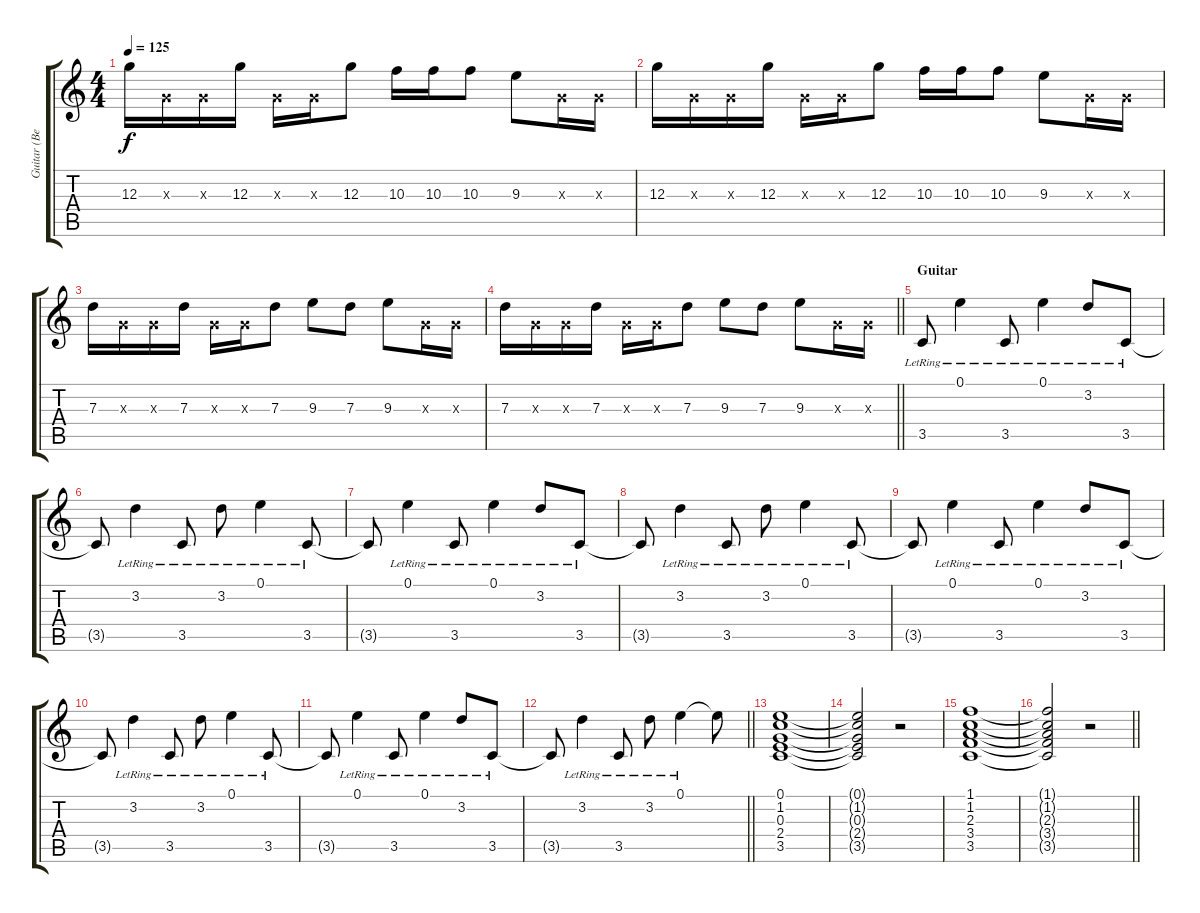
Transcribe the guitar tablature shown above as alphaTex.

\track ("Guitar (Bernard Sumner)" "Guitar (Be") {instrument electricguitarclean}
\staff {score tabs}
\tuning (E4 B3 G3 D3 A2 E2) {hide}
\ts (4 4)
\tempo 125
\clef g2
\ks c
12.3.16{dy f} 0.3{x}.16 0.3{x}.16 12.3.16 0.3{x}.16 0.3{x}.16 12.3.8 10.3.16 10.3.16 10.3.8 9.3.8 0.3{x}.16 0.3{x}.16 |
12.3.16 0.3{x}.16 0.3{x}.16 12.3.16 0.3{x}.16 0.3{x}.16 12.3.8 10.3.16 10.3.16 10.3.8 9.3.8 0.3{x}.16 0.3{x}.16 |
7.3.16 0.3{x}.16 0.3{x}.16 7.3.16 0.3{x}.16 0.3{x}.16 7.3.8 9.3.8 7.3.8 9.3.8 0.3{x}.16 0.3{x}.16 |
\barLineRight lightlight
7.3.16 0.3{x}.16 0.3{x}.16 7.3.16 0.3{x}.16 0.3{x}.16 7.3.8 9.3.8 7.3.8 9.3.8 0.3{x}.16 0.3{x}.16 |
\section ("" "Guitar")
3.5{lr}.8 0.1{lr}.4 3.5{lr}.8 0.1{lr}.4 3.2{lr}.8 3.5{lr}.8 |
3.5{t}.8 3.2{lr}.4 3.5{lr}.8 3.2{lr}.8 0.1{lr}.4 3.5{lr}.8 |
3.5{t}.8 0.1{lr}.4 3.5{lr}.8 0.1{lr}.4 3.2{lr}.8 3.5{lr}.8 |
3.5{t}.8 3.2{lr}.4 3.5{lr}.8 3.2{lr}.8 0.1{lr}.4 3.5{lr}.8 |
3.5{t}.8 0.1{lr}.4 3.5{lr}.8 0.1{lr}.4 3.2{lr}.8 3.5{lr}.8 |
3.5{t}.8 3.2{lr}.4 3.5{lr}.8 3.2{lr}.8 0.1{lr}.4 3.5{lr}.8 |
3.5{t}.8 0.1{lr}.4 3.5{lr}.8 0.1{lr}.4 3.2{lr}.8 3.5{lr}.8 |
\barLineRight lightlight
3.5{t}.8 3.2{lr}.4 3.5{lr}.8 3.2{lr}.8 0.1{lr}.4 0.1{t}.8 |
(0.1 1.2 0.3 2.4 3.5).1 |
(0.1{t} 1.2{t} 0.3{t} 2.4{t} 3.5{t}).2 r.2 |
(1.1 1.2 2.3 3.4 3.5).1 |
\barLineRight lightlight
(1.1{t} 1.2{t} 2.3{t} 3.4{t} 3.5{t}).2 r.2
